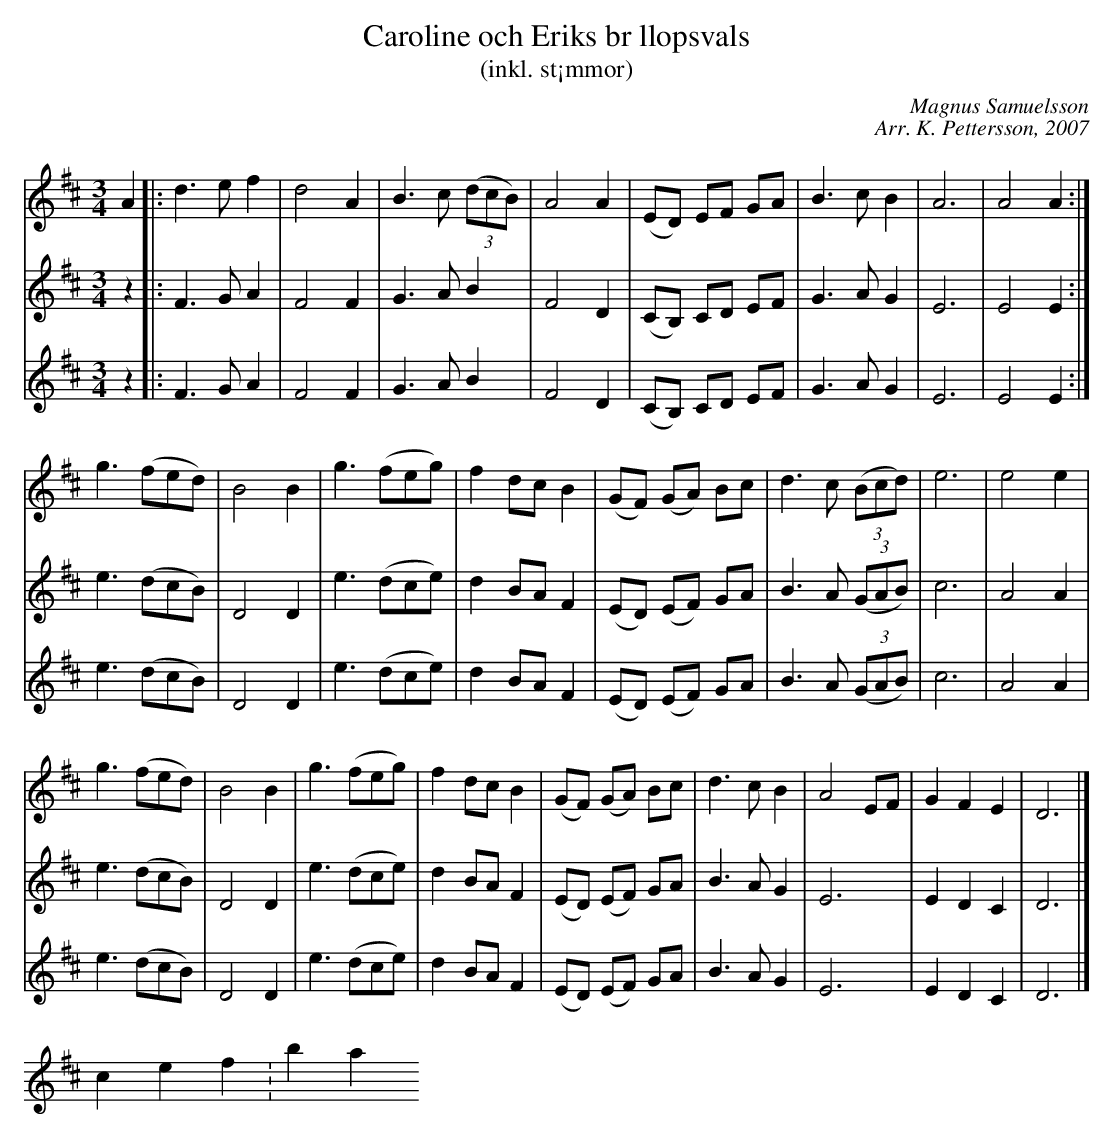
X:1
T: Caroline och Eriks br llopsvals
T: (inkl. st¡mmor)
C: Magnus Samuelsson
C: Arr. K. Pettersson, 2007
M: 3/4
L: 1/4
K: D
V:1
A |: d>ef | d2A | B>c ((3d/c/B/) | A2A | (E/D/) E/F/ G/A/ | B>cB | A3 | A2A :|
g>(fe/d/) | B2B | g>(fe/g/) | fd/c/B | (G/F/) (G/A/) B/c/ | d>c ((3B/c/d/) | e3 | e2e |
g>(fe/d/) | B2B | g>(fe/g/) | fd/c/B | (G/F/) (G/A/) B/c/ | d>cB | A2E/F/ | GFE | D3 |]
V:2
z |: F>GA | F2F | G>AB | F2D | (C/B,/) C/D/ E/F/ | G>AG | E3 | E2E :|
e>(dc/B/) | D2D | e>(dc/e/) | dB/A/F | (E/D/) (E/F/) G/A/ | B>A ((3G/A/B/) | c3 | A2A |
e>(dc/B/) | D2D | e>(dc/e/) | dB/A/F | (E/D/) (E/F/) G/A/ | B>AG | E3 | EDC | D3 |]
clef: bass
V:3
z |: F>GA | F2F | G>AB | F2D | (C/B,/) C/D/ E/F/ | G>AG | E3 | E2E :|
e>(dc/B/) | D2D | e>(dc/e/) | dB/A/F | (E/D/) (E/F/) G/A/ | B>A ((3G/A/B/) | c3 | A2A |
e>(dc/B/) | D2D | e>(dc/e/) | dB/A/F | (E/D/) (E/F/) G/A/ | B>AG | E3 | EDC | D3 |]
